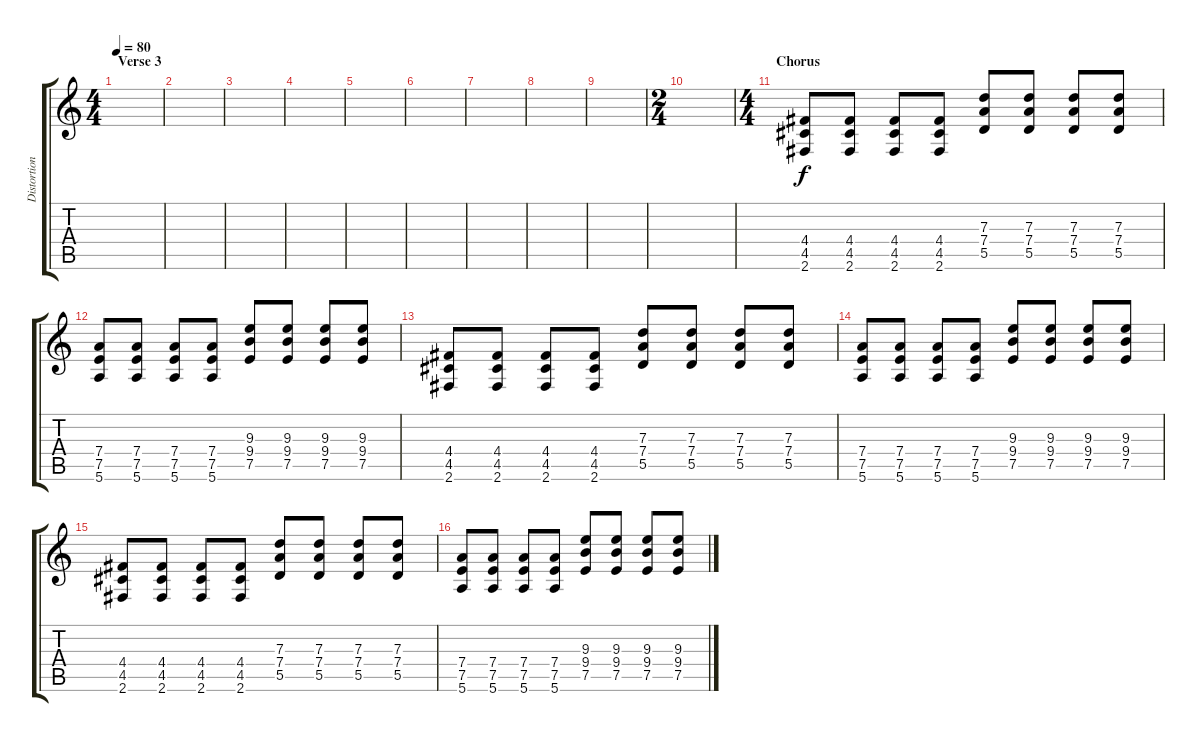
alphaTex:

\track ("Distortion Guitar left" "Distortion") {instrument distortionguitar}
\staff {score tabs}
\tuning (E4 B3 G3 D3 A2 E2) {hide}
\ts (4 4)
\section ("" "Verse 3")
\tempo 80
\clef g2
\ks c
|
|
|
|
|
|
|
|
|
\ts (2 4)
|
\ts (4 4)
\section ("" "Chorus")
(4.4 4.5 2.6).8 (4.4 4.5 2.6).8 (4.4 4.5 2.6).8 (4.4 4.5 2.6).8 (7.3 7.4 5.5).8 (7.3 7.4 5.5).8 (7.3 7.4 5.5).8 (7.3 7.4 5.5).8 |
(7.4 7.5 5.6).8 (7.4 7.5 5.6).8 (7.4 7.5 5.6).8 (7.4 7.5 5.6).8 (9.3 9.4 7.5).8 (9.3 9.4 7.5).8 (9.3 9.4 7.5).8 (9.3 9.4 7.5).8 |
(4.4 4.5 2.6).8 (4.4 4.5 2.6).8 (4.4 4.5 2.6).8 (4.4 4.5 2.6).8 (7.3 7.4 5.5).8 (7.3 7.4 5.5).8 (7.3 7.4 5.5).8 (7.3 7.4 5.5).8 |
(7.4 7.5 5.6).8 (7.4 7.5 5.6).8 (7.4 7.5 5.6).8 (7.4 7.5 5.6).8 (9.3 9.4 7.5).8 (9.3 9.4 7.5).8 (9.3 9.4 7.5).8 (9.3 9.4 7.5).8 |
(4.4 4.5 2.6).8 (4.4 4.5 2.6).8 (4.4 4.5 2.6).8 (4.4 4.5 2.6).8 (7.3 7.4 5.5).8 (7.3 7.4 5.5).8 (7.3 7.4 5.5).8 (7.3 7.4 5.5).8 |
(7.4 7.5 5.6).8 (7.4 7.5 5.6).8 (7.4 7.5 5.6).8 (7.4 7.5 5.6).8 (9.3 9.4 7.5).8 (9.3 9.4 7.5).8 (9.3 9.4 7.5).8 (9.3 9.4 7.5).8
